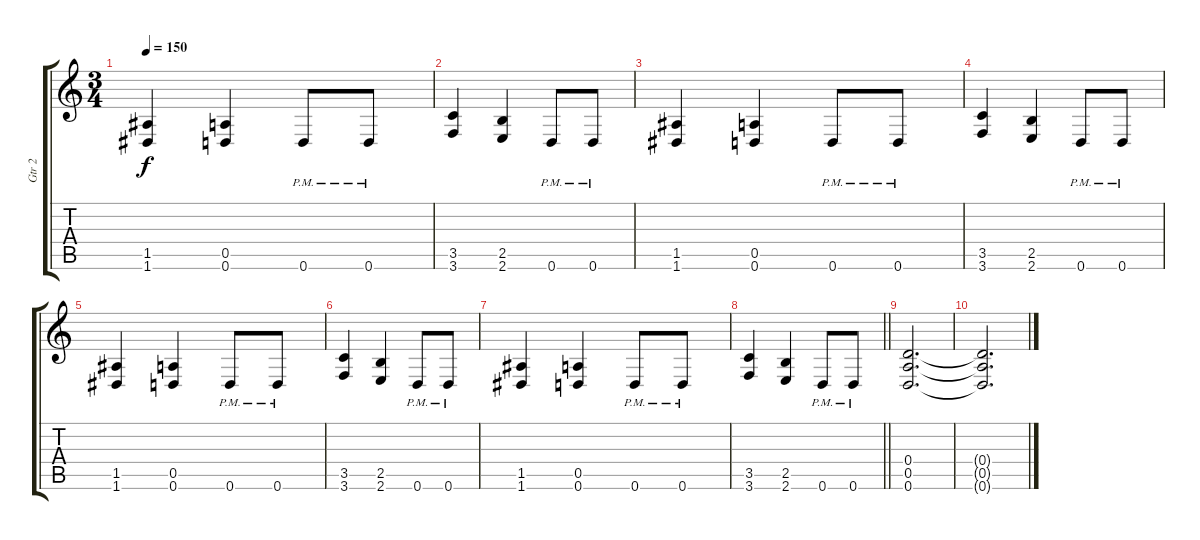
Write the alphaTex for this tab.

\track ("Gtr 2" "Gtr 2") {instrument overdrivenguitar}
\staff {score tabs}
\tuning (E4 B3 G3 D3 A2 D2) {hide}
\ts (3 4)
\tempo 150
\clef g2
\ks c
(1.5 1.6).4{dy f} (0.5 0.6).4 0.6{pm}.8 0.6{pm}.8 |
(3.5 3.6).4 (2.5 2.6).4 0.6{pm}.8 0.6{pm}.8 |
(1.5 1.6).4 (0.5 0.6).4 0.6{pm}.8 0.6{pm}.8 |
(3.5 3.6).4 (2.5 2.6).4 0.6{pm}.8 0.6{pm}.8 |
(1.5 1.6).4 (0.5 0.6).4 0.6{pm}.8 0.6{pm}.8 |
(3.5 3.6).4 (2.5 2.6).4 0.6{pm}.8 0.6{pm}.8 |
(1.5 1.6).4 (0.5 0.6).4 0.6{pm}.8 0.6{pm}.8 |
\barLineRight lightlight
(3.5 3.6).4 (2.5 2.6).4 0.6{pm}.8 0.6{pm}.8 |
(0.4 0.5 0.6).2{d} |
(0.4{t} 0.5{t} 0.6{t}).2{d}
